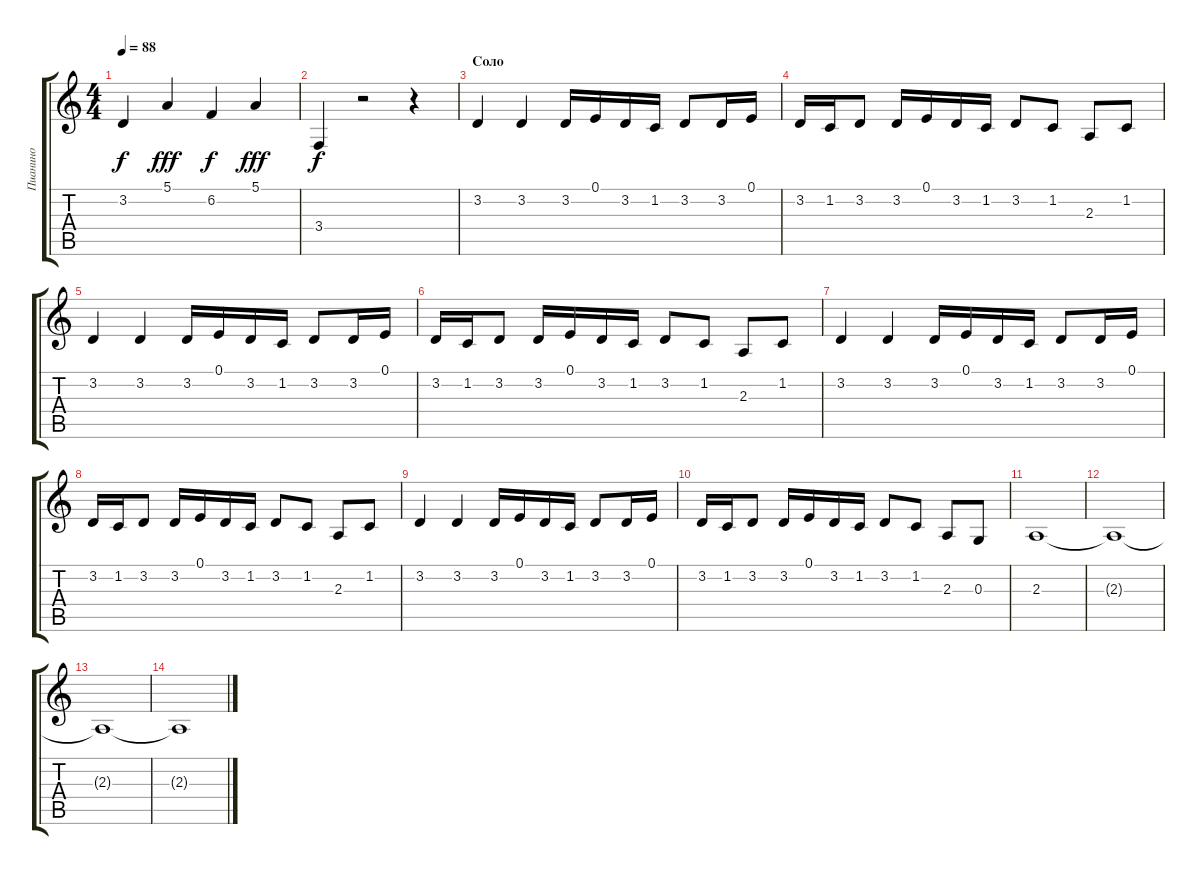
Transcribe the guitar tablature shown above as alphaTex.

\track ("Пианино" "Пианино") {instrument brightacousticpiano}
\staff {score tabs}
\tuning (E4 B3 G3 D3 A2 E2) {hide}
\ts (4 4)
\tempo 88
\clef g2
\ks c
3.2.4{dy f} 5.1.4{dy fff} 6.2.4{dy f} 5.1.4{dy fff} |
3.4.4{dy f} r.2 r.4 |
\section ("" "Соло")
3.2.4 3.2.4 3.2.16 0.1.16 3.2.16 1.2.16 3.2.8 3.2.16 0.1.16 |
3.2.16 1.2.16 3.2.8 3.2.16 0.1.16 3.2.16 1.2.16 3.2.8 1.2.8 2.3.8 1.2.8 |
3.2.4 3.2.4 3.2.16 0.1.16 3.2.16 1.2.16 3.2.8 3.2.16 0.1.16 |
3.2.16 1.2.16 3.2.8 3.2.16 0.1.16 3.2.16 1.2.16 3.2.8 1.2.8 2.3.8 1.2.8 |
3.2.4 3.2.4 3.2.16 0.1.16 3.2.16 1.2.16 3.2.8 3.2.16 0.1.16 |
3.2.16 1.2.16 3.2.8 3.2.16 0.1.16 3.2.16 1.2.16 3.2.8 1.2.8 2.3.8 1.2.8 |
3.2.4 3.2.4 3.2.16 0.1.16 3.2.16 1.2.16 3.2.8 3.2.16 0.1.16 |
3.2.16 1.2.16 3.2.8 3.2.16 0.1.16 3.2.16 1.2.16 3.2.8 1.2.8 2.3.8 0.3.8 |
2.3.1{volume 12} |
2.3{t}.1 |
2.3{t}.1 |
2.3{t}.1
